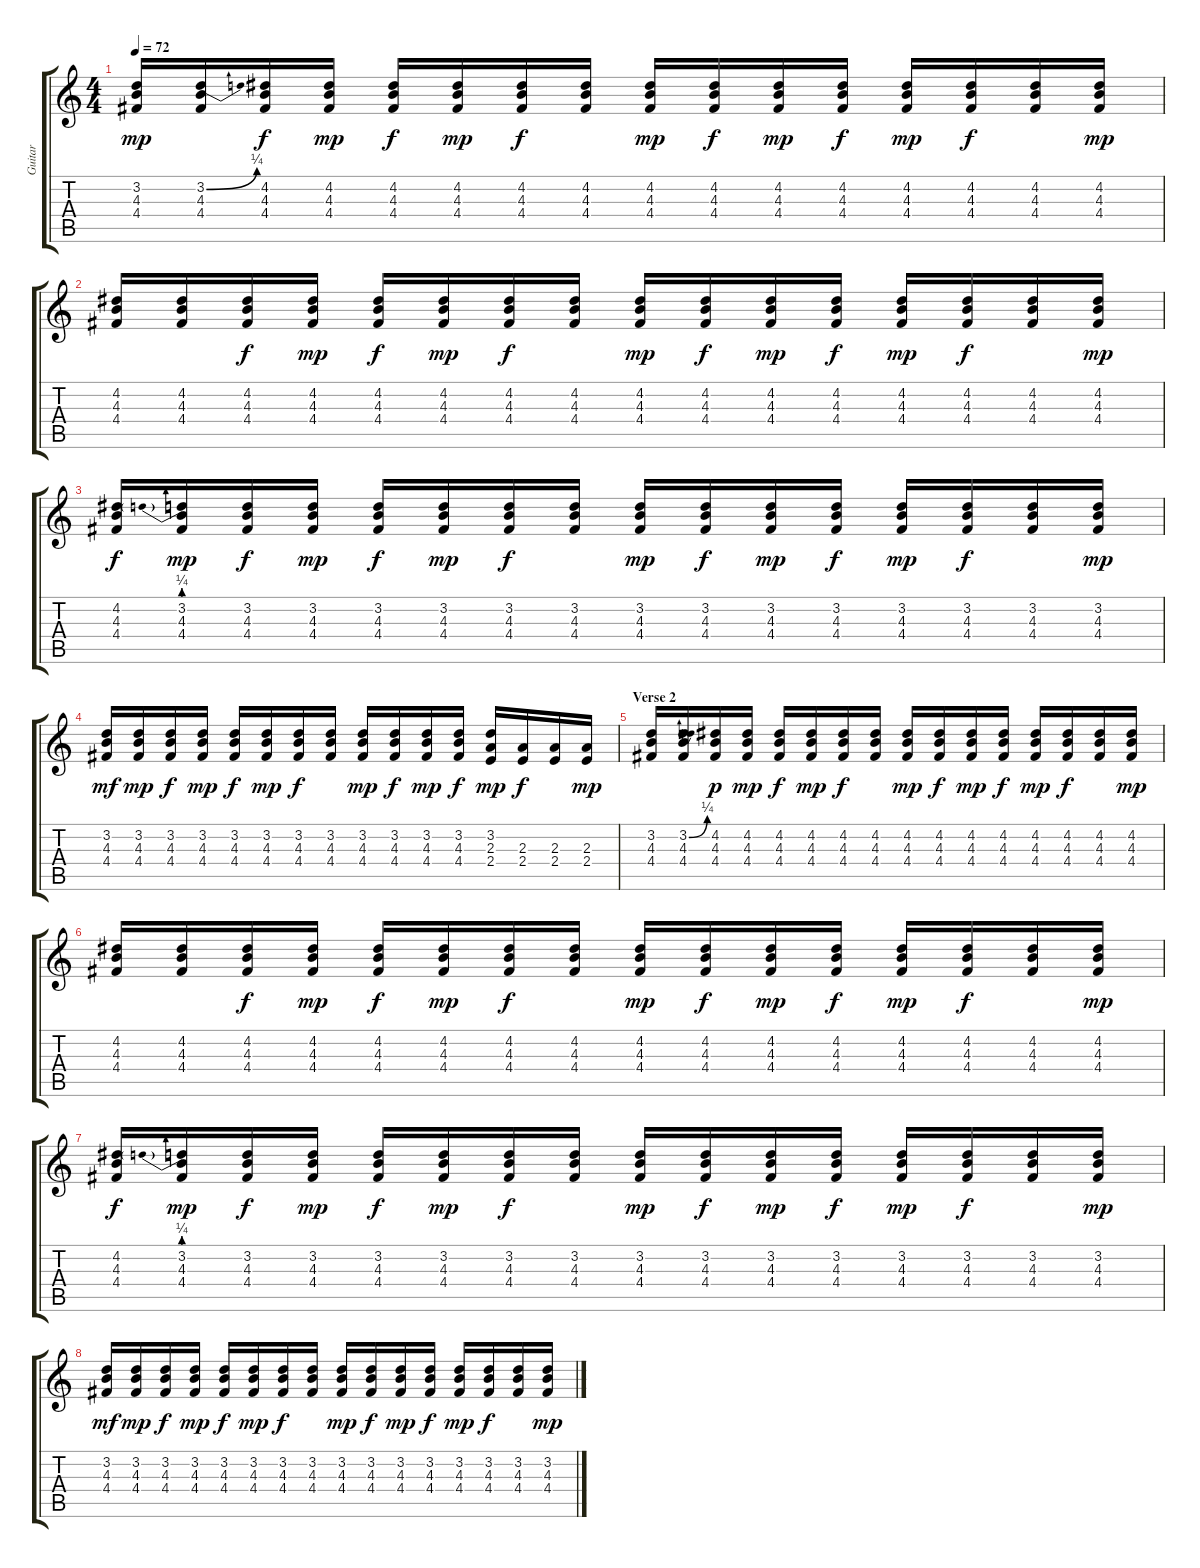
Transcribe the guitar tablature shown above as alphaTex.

\track ("Guitar" "Guitar") {instrument electricguitarjazz}
\staff {score tabs}
\tuning (E4 B3 G3 D3 A2 E2) {hide}
\ts (4 4)
\tempo 72
\clef g2
\ks c
(3.2 4.3 4.4).16{dy mp} (3.2{be (bend 0 0 60 1)} 4.3 4.4).16 (4.2 4.3 4.4).16{dy f} (4.2 4.3 4.4).16{dy mp} (4.2 4.3 4.4).16{dy f} (4.2 4.3 4.4).16{dy mp} (4.2 4.3 4.4).16{dy f} (4.2 4.3 4.4).16 (4.2 4.3 4.4).16{dy mp} (4.2 4.3 4.4).16{dy f} (4.2 4.3 4.4).16{dy mp} (4.2 4.3 4.4).16{dy f} (4.2 4.3 4.4).16{dy mp} (4.2 4.3 4.4).16{dy f} (4.2 4.3 4.4).16 (4.2 4.3 4.4).16{dy mp} |
(4.2 4.3 4.4).16 (4.2 4.3 4.4).16 (4.2 4.3 4.4).16{dy f} (4.2 4.3 4.4).16{dy mp} (4.2 4.3 4.4).16{dy f} (4.2 4.3 4.4).16{dy mp} (4.2 4.3 4.4).16{dy f} (4.2 4.3 4.4).16 (4.2 4.3 4.4).16{dy mp} (4.2 4.3 4.4).16{dy f} (4.2 4.3 4.4).16{dy mp} (4.2 4.3 4.4).16{dy f} (4.2 4.3 4.4).16{dy mp} (4.2 4.3 4.4).16{dy f} (4.2 4.3 4.4).16 (4.2 4.3 4.4).16{dy mp} |
(4.2 4.3 4.4).16{dy f} (3.2{be (prebend 0 1 60 1)} 4.3 4.4).16{dy mp} (3.2 4.3 4.4).16{dy f} (3.2 4.3 4.4).16{dy mp} (3.2 4.3 4.4).16{dy f} (3.2 4.3 4.4).16{dy mp} (3.2 4.3 4.4).16{dy f} (3.2 4.3 4.4).16 (3.2 4.3 4.4).16{dy mp} (3.2 4.3 4.4).16{dy f} (3.2 4.3 4.4).16{dy mp} (3.2 4.3 4.4).16{dy f} (3.2 4.3 4.4).16{dy mp} (3.2 4.3 4.4).16{dy f} (3.2 4.3 4.4).16 (3.2 4.3 4.4).16{dy mp} |
(3.2 4.3 4.4).16{dy mf} (3.2 4.3 4.4).16{dy mp} (3.2 4.3 4.4).16{dy f} (3.2 4.3 4.4).16{dy mp} (3.2 4.3 4.4).16{dy f} (3.2 4.3 4.4).16{dy mp} (3.2 4.3 4.4).16{dy f} (3.2 4.3 4.4).16 (3.2 4.3 4.4).16{dy mp} (3.2 4.3 4.4).16{dy f} (3.2 4.3 4.4).16{dy mp} (3.2 4.3 4.4).16{dy f} (3.2 2.3 2.4).16{dy mp} (2.3 2.4).16{dy f} (2.3 2.4).16 (2.3 2.4).16{dy mp} |
\section ("" "Verse 2")
(3.2 4.3 4.4).16 (3.2{be (bend 0 0 60 1)} 4.3 4.4).16 (4.2 4.3 4.4).16{dy p} (4.2 4.3 4.4).16{dy mp} (4.2 4.3 4.4).16{dy f} (4.2 4.3 4.4).16{dy mp} (4.2 4.3 4.4).16{dy f} (4.2 4.3 4.4).16 (4.2 4.3 4.4).16{dy mp} (4.2 4.3 4.4).16{dy f} (4.2 4.3 4.4).16{dy mp} (4.2 4.3 4.4).16{dy f} (4.2 4.3 4.4).16{dy mp} (4.2 4.3 4.4).16{dy f} (4.2 4.3 4.4).16 (4.2 4.3 4.4).16{dy mp} |
(4.2 4.3 4.4).16 (4.2 4.3 4.4).16 (4.2 4.3 4.4).16{dy f} (4.2 4.3 4.4).16{dy mp} (4.2 4.3 4.4).16{dy f} (4.2 4.3 4.4).16{dy mp} (4.2 4.3 4.4).16{dy f} (4.2 4.3 4.4).16 (4.2 4.3 4.4).16{dy mp} (4.2 4.3 4.4).16{dy f} (4.2 4.3 4.4).16{dy mp} (4.2 4.3 4.4).16{dy f} (4.2 4.3 4.4).16{dy mp} (4.2 4.3 4.4).16{dy f} (4.2 4.3 4.4).16 (4.2 4.3 4.4).16{dy mp} |
(4.2 4.3 4.4).16{dy f} (3.2{be (prebend 0 1 60 1)} 4.3 4.4).16{dy mp} (3.2 4.3 4.4).16{dy f} (3.2 4.3 4.4).16{dy mp} (3.2 4.3 4.4).16{dy f} (3.2 4.3 4.4).16{dy mp} (3.2 4.3 4.4).16{dy f} (3.2 4.3 4.4).16 (3.2 4.3 4.4).16{dy mp} (3.2 4.3 4.4).16{dy f} (3.2 4.3 4.4).16{dy mp} (3.2 4.3 4.4).16{dy f} (3.2 4.3 4.4).16{dy mp} (3.2 4.3 4.4).16{dy f} (3.2 4.3 4.4).16 (3.2 4.3 4.4).16{dy mp} |
(3.2 4.3 4.4).16{dy mf} (3.2 4.3 4.4).16{dy mp} (3.2 4.3 4.4).16{dy f} (3.2 4.3 4.4).16{dy mp} (3.2 4.3 4.4).16{dy f} (3.2 4.3 4.4).16{dy mp} (3.2 4.3 4.4).16{dy f} (3.2 4.3 4.4).16 (3.2 4.3 4.4).16{dy mp} (3.2 4.3 4.4).16{dy f} (3.2 4.3 4.4).16{dy mp} (3.2 4.3 4.4).16{dy f} (3.2 4.3 4.4).16{dy mp} (3.2 4.3 4.4).16{dy f} (3.2 4.3 4.4).16 (3.2 4.3 4.4).16{dy mp}
